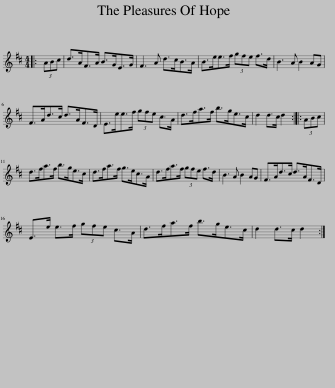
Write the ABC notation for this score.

X:1
L:1/8
M:4/4
I:linebreak $
K:D
V:1 treble
V:1
|: (3ABc | d>AF>A B>GE>G | F3 A d>cB>A | B>ee>f (3gfe f>d | B3 A B2 AG |$ %5
 F>Ad>c d>AF>D | E>ee>f (3gfe c>A | d>fa>f b>ge>c | d2 d>c d2 :: (3ABc |$ %10
 d>fa>f b>ge>c | d>fa>f g>ec>A | d>fa>f (3gfe f>d | B3 A B2 AG | F>Ad>c d>AF>D |$ %15
 E>e e>f (3gfe c>A | d>fa>f b>ge>c | d2 d>c d2 :| %18
